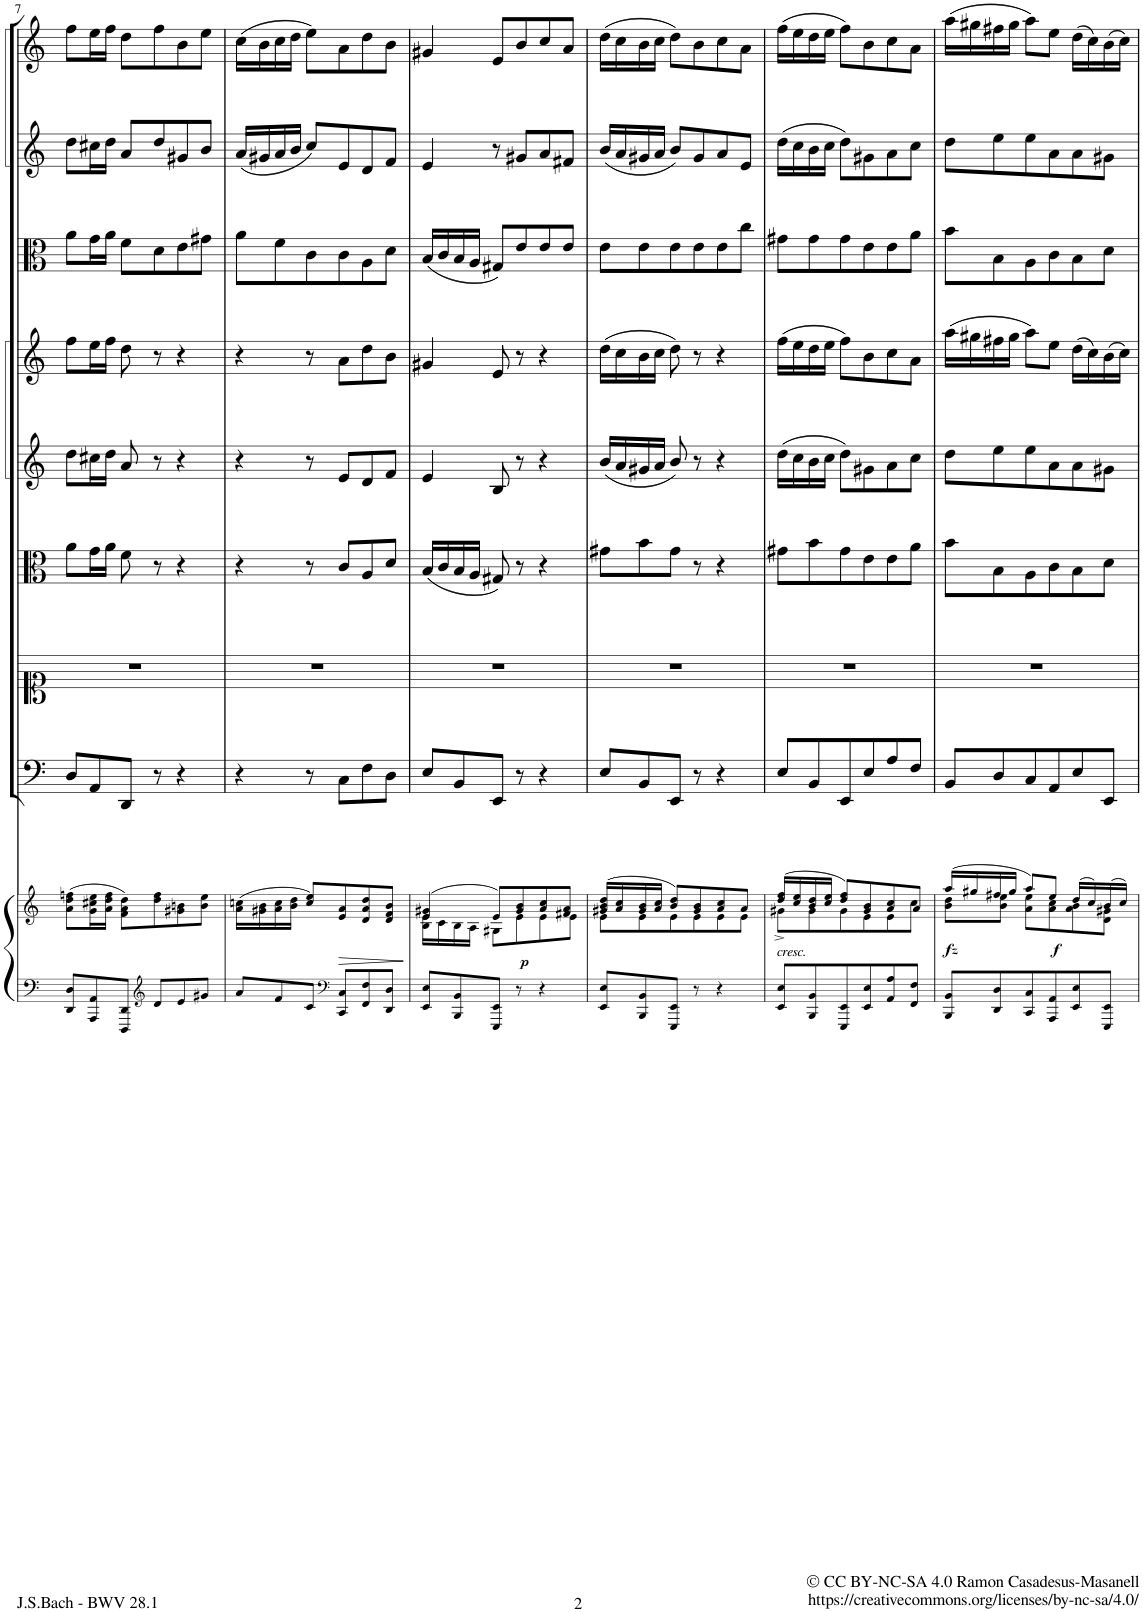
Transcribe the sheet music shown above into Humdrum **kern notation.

**kern	**kern	**dynam	**kern	**kern	**kern	**kern	**kern	**kern	**kern	**kern
*part9	*part9	*part9	*part8	*part7	*part6	*part5	*part4	*part3	*part2	*part1
*staff10	*staff9	*staff9/10	*staff8	*staff7	*staff6	*staff5	*staff4	*staff3	*staff2	*staff1
*I"Grand Piano	*	*	*I"Continuo	*I"Soprano	*I"Viola	*I"Violino II	*I"Violino I	*I"Teile	*I"Oboe II	*I"Oboe I
*I'Pno	*	*	*	*	*	*	*	*	*I'Ob	*I'Ob
!!LO:PB:g=z
*clefF4	*clefG2	*	*clefF4	*clefC1	*clefC3	*clefG2	*clefG2	*clefC3	*clefG2	*clefG2
*k[]	*k[]	*	*k[]	*k[]	*k[]	*k[]	*k[]	*k[]	*k[]	*k[]
*M3/4	*M3/4	*	*M3/4	*M3/4	*M3/4	*M3/4	*M3/4	*M3/4	*M3/4	*M3/4
=7	=7	=7	=7	=7	=7	=7	=7	=7	=7	=7
8DD/ 8D/L	(8a\ 8dd\ 8ffn\L	.	8D/L	2.r	8a\L	8dd\L	8ff\L	8a\L	8dd\L	8ff\L
8AAA/ 8AA/	16g\ 16cc#X\ 16ee\L	.	8AA/	.	16g\L	16cc#X\L	16ee\L	16g\L	16cc#X\L	16ee\L
.	16a\ 16dd\ 16ff\JJ	.	.	.	16a\JJ	16dd\JJ	16ff\JJ	16a\JJ	16dd\JJ	16ff\JJ
8DDD/ 8DD/J	8f\ 8a\ 8dd\L)	.	8DD/J	.	8f\	8a/	8dd\	8f\L	8a/L	8dd\L
*clefG2	*	*	*	*	*	*	*	*	*	*
8d/L	8dd\ 8ff\	.	8r	.	8r	8r	8r	8d\	8dd/	8ff\
8e/	8g#X\ 8bn\	.	4r	.	4r	4r	4r	8e\	8g#X/	8b\
8g#X/J	8b\ 8ee\J	.	.	.	.	.	.	8g#X\J	8b/J	8ee\J
=8	=8	=8	=8	=8	=8	=8	=8	=8	=8	=8
8a/L	(16a\ 16ccn\LL	.	4r	2.r	4r	4r	4r	8a\L	(<16a/LL	(>16cc\LL
.	16g#X\ 16b\	.	.	.	.	.	.	.	16g#X/	16b\
8f/	16a\ 16cc\	.	.	.	.	.	.	8f\	16a/	16cc\
.	16b\ 16dd\JJ	.	.	.	.	.	.	.	16b/JJ	16dd\JJ
8c/J	8cc/ 8ee/L)	.	8r	.	8r	8r	8r	8c\	8cc/L)	8ee\L)
*clefF4	*	*	*	*	*	*	*	*	*	*
!	!	!LO:HP:b	!	!	!	!	!	!	!	!
8CC/ 8C/L	8e/ 8a/	>	8C\L	.	8c/L	8e/L	8a\L	8c\	8e/	8a\
8FF/ 8F/	8d/ 8a/ 8dd/	.	8F\	.	8A/	8d/	8dd\	8A\	8d/	8dd\
8DD/ 8D/J	8d/ 8f/ 8b/J	.	8D\J	.	8d/J	8f/J	8b\J	8d\J	8f/J	8b\J
.	.	]	.	.	.	.	.	.	.	.
=9	=9	=9	=9	=9	=9	=9	=9	=9	=9	=9
*	*^	*	*	*	*	*	*	*	*	*
8EE/ 8E/L	(4e/ 4g#X/	16B\ 16e\LL	.	8E/L	2.r	(<16B/LL	4e/	4g#X/	(<16B/LL	4e/	4g#X/
.	.	16c\	.	.	.	16c/	.	.	16c/	.	.
8BBB/ 8BB/	.	16B\	.	8BB/	.	16B/	.	.	16B/	.	.
.	.	16A\JJ	.	.	.	16A/JJ	.	.	16A/JJ	.	.
8EEE/ 8EE/J	8e/L)	8G#X\L	.	8EE/J	.	8G#X/)	8B/	8e/	8G#X/L)	8r	8e/L
!	!	!	!LO:DY:b	!	!	!	!	!	!	!	!
8r	8g#/ 8b/	8e\	p	8r	.	8r	8r	8r	8e/	8g#X/L	8b/
4r	8a/ 8cc/	8e\	.	4r	.	4r	4r	4r	8e/	8a/	8cc/
.	8f#X/ 8a/J	8e\J	.	.	.	.	.	.	8e/J	8f#X/J	8a/J
=10	=10	=10	=10	=10	=10	=10	=10	=10	=10	=10	=10
8EE/ 8E/L	(16g#X/ 16b/ 16dd/LL	8e\L	.	8E/L	2.r	8g#X\L	(<16b/LL	(>16dd\LL	8e\L	(<16b/LL	(>16dd\LL
.	16a/ 16cc/	.	.	.	.	.	16a/	16cc\	.	16a/	16cc\
8BBB/ 8BB/	16g#/ 16b/	8e\	.	8BB/	.	8b\	16g#X/	16b\	8e\	16g#X/	16b\
.	16a/ 16cc/JJ	.	.	.	.	.	16a/JJ	16cc\JJ	.	16a/JJ	16cc\JJ
8EEE/ 8EE/J	8b/ 8dd/L)	8e\	.	8EE/J	.	8g#\J	8b/)	8dd\)	8e\	8b/L)	8dd\L)
8r	8g#/ 8b/	8e\	.	8r	.	8r	8r	8r	8e\	8g#/	8b\
4r	8a/ 8cc/	8e\	.	4r	.	4r	4r	4r	8e\	8a/	8cc\
.	8a/J	8e\J	.	.	.	.	.	.	8cc\J	8e/J	8a\J
=11	=11	=11	=11	=11	=11	=11	=11	=11	=11	=11	=11
!	!LO:TX:b:i:t=cresc.	!	!	!	!	!	!	!	!	!	!
8EE/ 8E/L	(16dd/ 16ff/LL	8g#X^\L	.	8E/L	2.r	8g#X\L	(>16dd\LL	(>16ff\LL	8g#X\L	(>16dd\LL	(>16ff\LL
.	16cc/ 16ee/	.	.	.	.	.	16cc\	16ee\	.	16cc\	16ee\
8BBB/ 8BB/	16b/ 16dd/	8g#\	.	8BB/	.	8b\	16b\	16dd\	8g#\	16b\	16dd\
.	16cc/ 16ee/JJ	.	.	.	.	.	16cc\JJ	16ee\JJ	.	16cc\JJ	16ee\JJ
8EEE/ 8EE/	8dd/ 8ff/L)	8g#\	.	8EE/	.	8g#\	8dd\L)	8ff\L)	8g#\	8dd\L)	8ff\L)
8EE/ 8E/	8g#/ 8b/	8e\	.	8E/	.	8e\	8g#X\	8b\	8e\	8g#X\	8b\
8AA/ 8A/	8a/ 8cc/	8e\	.	8A/	.	8e\	8a\	8cc\	8e\	8a\	8cc\
8FF/ 8F/J	8a/J	8cc\J	.	8F/J	.	8a\J	8cc\J	8a\J	8a\J	8cc\J	8a\J
=12	=12	=12	=12	=12	=12	=12	=12	=12	=12	=12	=12
!	!	!	!LO:DY:b	!	!	!	!	!	!	!	!
8BBB/ 8BB/L	(>16aa/LL	8b\ 8dd\L	fz	8BB/L	2.r	8b\L	8dd\L	(>16aa\LL	8b\L	8dd\L	(>16aa\LL
.	16gg#X/	.	.	.	.	.	.	16gg#X\	.	.	16gg#X\
8DD/ 8D/	16ff#X/	8b\ 8ee\J	.	8D/	.	8B\	8ee\	16ff#X\	8B\	8ee\	16ff#X\
.	16gg#/JJ	.	.	.	.	.	.	16gg#\JJ	.	.	16gg#\JJ
8CC/ 8C/	8aa/L)	8a\ 8ee\L	.	8C/	.	8A\	8ee\	8aa\L)	8A\	8ee\	8aa\L)
!	!	!	!LO:DY:b	!	!	!	!	!	!	!	!
8AAA/ 8AA/	8ee/J	8a\ 8cc\	f	8AA/	.	8c\	8a\	8ee\J	8c\	8a\	8ee\J
8EE/ 8E/	(>16dd/LL	8a\ 8b\	.	8E/	.	8B\	8a\	(>16dd\LL	8B\	8a\	(>16dd\LL
.	16cc/)	.	.	.	.	.	.	16cc\)	.	.	16cc\)
8EEE/ 8EE/J	(>16b/	8d\ 8g#X\J	.	8EE/J	.	8d\J	8g#X\J	(>16b\	8d\J	8g#X\J	(>16b\
.	16cc/JJ)	.	.	.	.	.	.	16cc\JJ)	.	.	16cc\JJ)
*	*v	*v	*	*	*	*	*	*	*	*	*
=	=	=	=	=	=	=	=	=	=	=
*-	*-	*-	*-	*-	*-	*-	*-	*-	*-	*-
